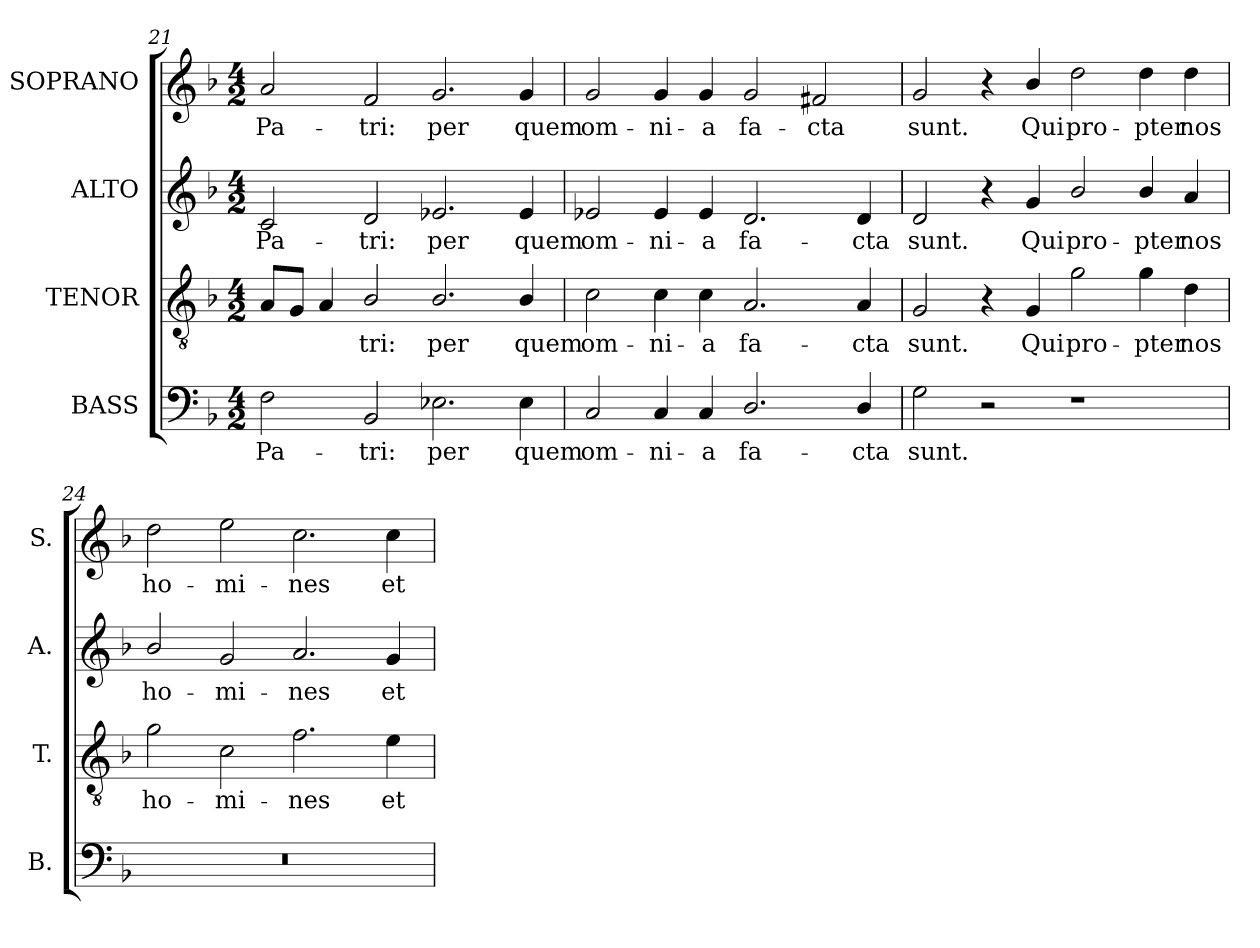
**kern	**text	**kern	**text	**kern	**text	**kern	**text
*part4	*part4	*part3	*part3	*part2	*part2	*part1	*part1
*staff4	*staff4	*staff3	*staff3	*staff2	*staff2	*staff1	*staff1
*I"BASS	*	*I"TENOR	*	*I"ALTO	*	*I"SOPRANO	*
*I'B.	*	*I'T.	*	*I'A.	*	*I'S.	*
*clefF4	*	*clefGv2	*	*clefG2	*	*clefG2	*
*	*	*ITrd7c12	*	*	*	*	*
*k[b-]	*	*k[b-]	*	*k[b-]	*	*k[b-]	*
*F:	*	*F:	*	*F:	*	*F:	*
*M4/2	*	*M4/2	*	*M4/2	*	*M4/2	*
=21	=21	=21	=21	=21	=21	=21	=21
!	!LO:LY:b:color=#000000	!	!	!	!	!	!
!	!	!	!	!	!LO:LY:b:color=#000000	!	!
!	!	!	!	!	!	!	!LO:LY:b:color=#000000
2Fi\	Pa-	8AAi/L	.	2ci/	Pa-	2ai/	Pa-
.	.	8GGi/J	.	.	.	.	.
.	.	4AAi/	.	.	.	.	.
!	!LO:LY:b:color=#000000	!	!	!	!	!	!
!	!	!	!LO:LY:b:color=#000000	!	!	!	!
!	!	!	!	!	!LO:LY:b:color=#000000	!	!
!	!	!	!	!	!	!	!LO:LY:b:color=#000000
2BB-i/	-tri:	2BB-i/	-tri:	2di/	-tri:	2fi/	-tri:
!	!LO:LY:b:color=#000000	!	!	!	!	!	!
!	!	!	!LO:LY:b:color=#000000	!	!	!	!
!	!	!	!	!	!LO:LY:b:color=#000000	!	!
!	!	!	!	!	!	!	!LO:LY:b:color=#000000
2.E-Xi\	per	2.BB-i/	per	2.e-Xi/	per	2.gi/	per
!	!LO:LY:b:color=#000000	!	!	!	!	!	!
!	!	!	!LO:LY:b:color=#000000	!	!	!	!
!	!	!	!	!	!LO:LY:b:color=#000000	!	!
!	!	!	!	!	!	!	!LO:LY:b:color=#000000
4E-i\	quem	4BB-i/	quem	4e-i/	quem	4gi/	quem
!!LO:PB:g=z
=22	=22	=22	=22	=22	=22	=22	=22
!	!LO:LY:b:color=#000000	!	!	!	!	!	!
!	!	!	!LO:LY:b:color=#000000	!	!	!	!
!	!	!	!	!	!LO:LY:b:color=#000000	!	!
!	!	!	!	!	!	!	!LO:LY:b:color=#000000
2Ci/	om-	2Ci\	om-	2e-Xi/	om-	2gi/	om-
!	!LO:LY:b:color=#000000	!	!	!	!	!	!
!	!	!	!LO:LY:b:color=#000000	!	!	!	!
!	!	!	!	!	!LO:LY:b:color=#000000	!	!
!	!	!	!	!	!	!	!LO:LY:b:color=#000000
4Ci/	-ni-	4Ci\	-ni-	4e-i/	-ni-	4gi/	-ni-
!	!LO:LY:b:color=#000000	!	!	!	!	!	!
!	!	!	!LO:LY:b:color=#000000	!	!	!	!
!	!	!	!	!	!LO:LY:b:color=#000000	!	!
!	!	!	!	!	!	!	!LO:LY:b:color=#000000
4Ci/	-a	4Ci\	-a	4e-i/	-a	4gi/	-a
!	!LO:LY:b:color=#000000	!	!	!	!	!	!
!	!	!	!LO:LY:b:color=#000000	!	!	!	!
!	!	!	!	!	!LO:LY:b:color=#000000	!	!
!	!	!	!	!	!	!	!LO:LY:b:color=#000000
2.Di/	fa-	2.AAi/	fa-	2.di/	fa-	2gi/	fa-
!	!	!	!	!	!	!	!LO:LY:b:color=#000000
.	.	.	.	.	.	2f#Xi/	-cta
!	!LO:LY:b:color=#000000	!	!	!	!	!	!
!	!	!	!LO:LY:b:color=#000000	!	!	!	!
!	!	!	!	!	!LO:LY:b:color=#000000	!	!
4Di/	-cta	4AAi/	-cta	4di/	-cta	.	.
=23	=23	=23	=23	=23	=23	=23	=23
!	!LO:LY:b:color=#000000	!	!	!	!	!	!
!	!	!	!LO:LY:b:color=#000000	!	!	!	!
!	!	!	!	!	!LO:LY:b:color=#000000	!	!
!	!	!	!	!	!	!	!LO:LY:b:color=#000000
2Gi\	sunt.	2GGi/	sunt.	2di/	sunt.	2gi/	sunt.
2r	.	4r	.	4r	.	4r	.
!	!	!	!LO:LY:b:color=#000000	!	!	!	!
!	!	!	!	!	!LO:LY:b:color=#000000	!	!
!	!	!	!	!	!	!	!LO:LY:b:color=#000000
.	.	4GGi/	Qui	4gi/	Qui	4b-i/	Qui
!	!	!	!LO:LY:b:color=#000000	!	!	!	!
!	!	!	!	!	!LO:LY:b:color=#000000	!	!
!	!	!	!	!	!	!	!LO:LY:b:color=#000000
1r	.	2Gi\	pro-	2b-i/	pro-	2ddi\	pro-
!	!	!	!LO:LY:b:color=#000000	!	!	!	!
!	!	!	!	!	!LO:LY:b:color=#000000	!	!
!	!	!	!	!	!	!	!LO:LY:b:color=#000000
.	.	4Gi\	-pter	4b-i/	-pter	4ddi\	-pter
!	!	!	!LO:LY:b:color=#000000	!	!	!	!
!	!	!	!	!	!LO:LY:b:color=#000000	!	!
!	!	!	!	!	!	!	!LO:LY:b:color=#000000
.	.	4Di\	nos	4ai/	nos	4ddi\	nos
=24	=24	=24	=24	=24	=24	=24	=24
!LO:N:vis=1	!	!	!	!	!	!	!
!	!	!	!LO:LY:b:color=#000000	!	!	!	!
!	!	!	!	!	!LO:LY:b:color=#000000	!	!
!	!	!	!	!	!	!	!LO:LY:b:color=#000000
0r	.	2Gi\	ho-	2b-i/	ho-	2ddi\	ho-
!	!	!	!LO:LY:b:color=#000000	!	!	!	!
!	!	!	!	!	!LO:LY:b:color=#000000	!	!
!	!	!	!	!	!	!	!LO:LY:b:color=#000000
.	.	2Ci\	-mi-	2gi/	-mi-	2eei\	-mi-
!	!	!	!LO:LY:b:color=#000000	!	!	!	!
!	!	!	!	!	!LO:LY:b:color=#000000	!	!
!	!	!	!	!	!	!	!LO:LY:b:color=#000000
.	.	2.Fi\	-nes	2.ai/	-nes	2.cci\	-nes
!	!	!	!LO:LY:b:color=#000000	!	!	!	!
!	!	!	!	!	!LO:LY:b:color=#000000	!	!
!	!	!	!	!	!	!	!LO:LY:b:color=#000000
.	.	4Ei\	et	4gi/	et	4cci\	et
=	=	=	=	=	=	=	=
*-	*-	*-	*-	*-	*-	*-	*-
